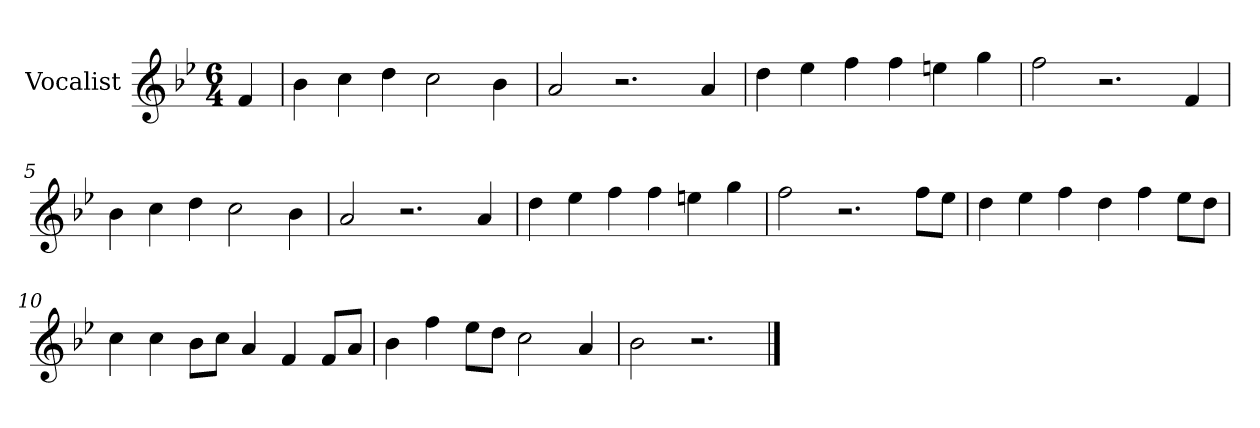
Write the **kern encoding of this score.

**kern
*part1
*staff1
*I"Vocalist
*k[b-e-]
*B-:
*M6/4
=
4f
=1
4b-
4cc
4dd
2cc
4b-
=2
2a
2.r
4a
=3
4dd
4ee-
4ff
4ff
4een
4gg
=4
2ff
2.r
4f
=5
4b-
4cc
4dd
2cc
4b-
=6
2a
2.r
4a
=7
4dd
4ee-
4ff
4ff
4een
4gg
=8
2ff
2.r
8ffL
8ee-J
=9
4dd
4ee-
4ff
4dd
4ff
8ee-L
8ddJ
=10
4cc
4cc
8b-L
8ccJ
4a
4f
8fL
8aJ
=11
4b-
4ff
8ee-L
8ddJ
2cc
4a
=12
2b-
2.r
==
*-
